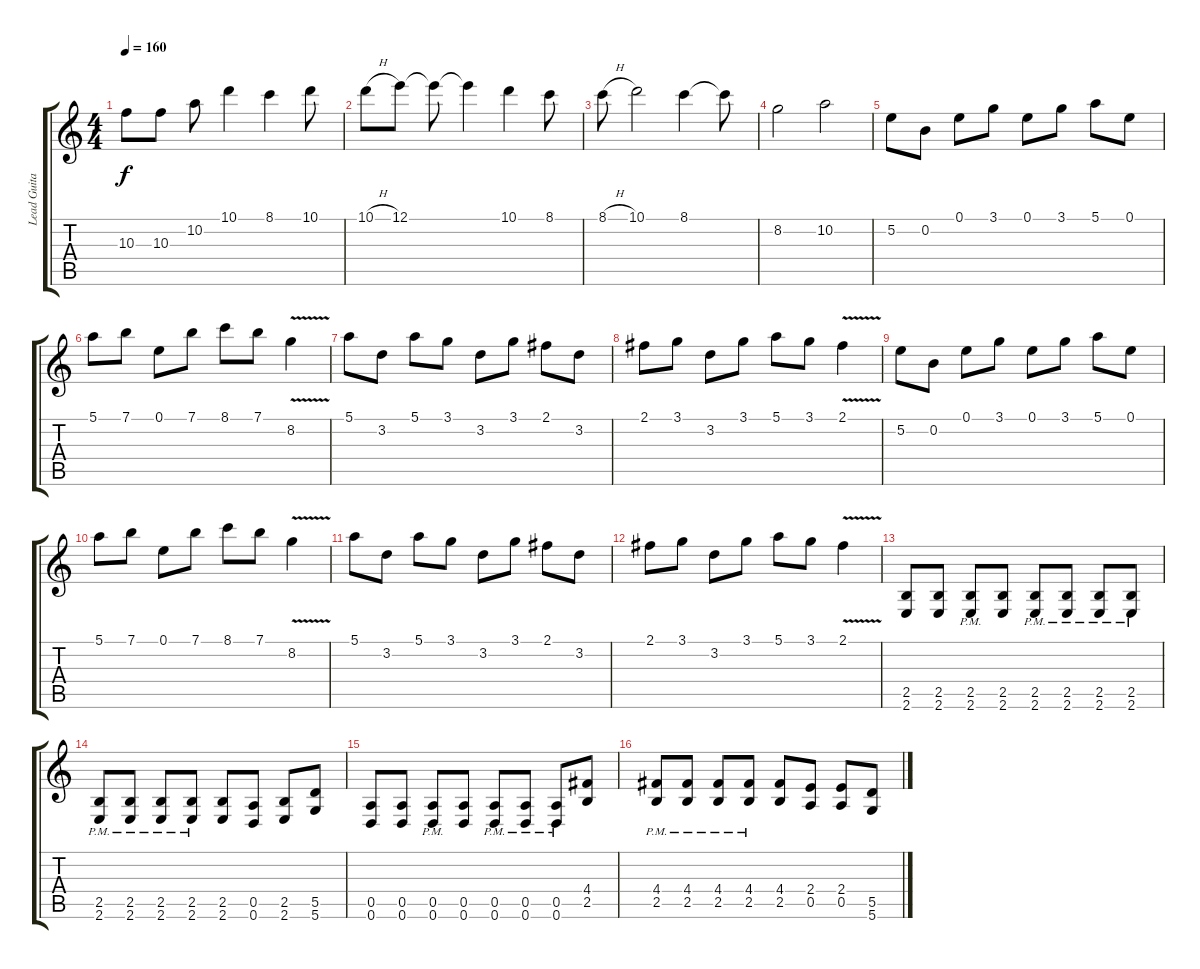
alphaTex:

\track ("Lead Guitar" "Lead Guita") {instrument distortionguitar}
\staff {score tabs}
\tuning (E4 B3 G3 D3 A2 D2) {hide}
\ts (4 4)
\tempo 160
\clef g2
\ks c
10.3.8{dy f} 10.3.8 10.2.8 10.1.4 8.1.4 10.1.8 |
10.1{h}.8 12.1.8 12.1{t}.8 12.1{t}.4 10.1.4 8.1.8 |
8.1{h}.8 10.1.2 8.1.4 8.1{t}.8 |
8.2.2 10.2.2 |
5.2.8 0.2.8 0.1.8 3.1.8 0.1.8 3.1.8 5.1.8 0.1.8 |
5.1.8 7.1.8 0.1.8 7.1.8 8.1.8 7.1.8 8.2{v}.4 |
5.1.8 3.2.8 5.1.8 3.1.8 3.2.8 3.1.8 2.1.8 3.2.8 |
2.1.8 3.1.8 3.2.8 3.1.8 5.1.8 3.1.8 2.1{v}.4 |
5.2.8 0.2.8 0.1.8 3.1.8 0.1.8 3.1.8 5.1.8 0.1.8 |
5.1.8 7.1.8 0.1.8 7.1.8 8.1.8 7.1.8 8.2{v}.4 |
5.1.8 3.2.8 5.1.8 3.1.8 3.2.8 3.1.8 2.1.8 3.2.8 |
2.1.8 3.1.8 3.2.8 3.1.8 5.1.8 3.1.8 2.1{v}.4 |
(2.5 2.6).8 (2.5 2.6).8 (2.5{pm} 2.6{pm}).8 (2.5 2.6).8 (2.5{pm} 2.6{pm}).8 (2.5{pm} 2.6{pm}).8 (2.5{pm} 2.6{pm}).8 (2.5{pm} 2.6{pm}).8 |
(2.5{pm} 2.6{pm}).8 (2.5{pm} 2.6{pm}).8 (2.5{pm} 2.6{pm}).8 (2.5{pm} 2.6{pm}).8 (2.5 2.6).8 (0.5 0.6).8 (2.5 2.6).8 (5.5 5.6).8 |
(0.5 0.6).8 (0.5 0.6).8 (0.5{pm} 0.6{pm}).8 (0.5 0.6).8 (0.5{pm} 0.6{pm}).8 (0.5{pm} 0.6{pm}).8 (0.5{pm} 0.6{pm}).8 (4.4 2.5).8 |
(4.4{pm} 2.5{pm}).8 (4.4{pm} 2.5{pm}).8 (4.4{pm} 2.5{pm}).8 (4.4{pm} 2.5{pm}).8 (4.4 2.5).8 (2.4 0.5).8 (2.4 0.5).8 (5.5 5.6).8
